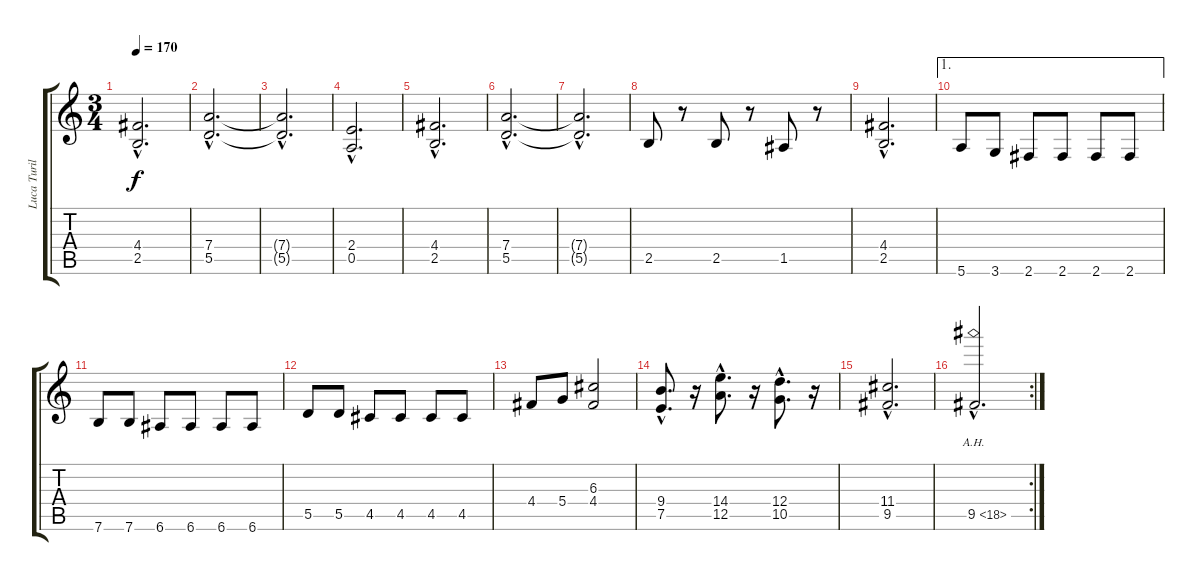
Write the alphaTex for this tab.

\track ("Luca Turilli - Lead Guitar" "Luca Turil") {instrument distortionguitar}
\staff {score tabs}
\tuning (E4 B3 G3 D3 A2 E2) {hide}
\ts (3 4)
\tempo 170
\clef g2
\ks c
(4.4{hac} 2.5{hac}).2{d dy f} |
(7.4{hac} 5.5{hac}).2{d} |
(7.4{hac t} 5.5{hac t}).2{d} |
(2.4{hac} 0.5{hac}).2{d} |
(4.4{hac} 2.5{hac}).2{d} |
(7.4{hac} 5.5{hac}).2{d} |
(7.4{hac t} 5.5{hac t}).2{d} |
2.5.8 r.8 2.5.8 r.8 1.5.8 r.8 |
(4.4{hac} 2.5{hac}).2{d} |
\ae 1
5.6.8 3.6.8 2.6.8 2.6.8 2.6.8 2.6.8 |
7.6.8 7.6.8 6.6.8 6.6.8 6.6.8 6.6.8 |
5.5.8 5.5.8 4.5.8 4.5.8 4.5.8 4.5.8 |
4.4.8 5.4.8 (6.3 4.4).2 |
(9.4{hac} 7.5{hac}).8{d} r.16 (14.4{hac} 12.5{hac}).8{d} r.16 (12.4{hac} 10.5{hac}).8{d} r.16 |
(11.4{hac} 9.5{hac}).2{d} |
\rc 2
9.5{ah 9 hac}.2{d}
